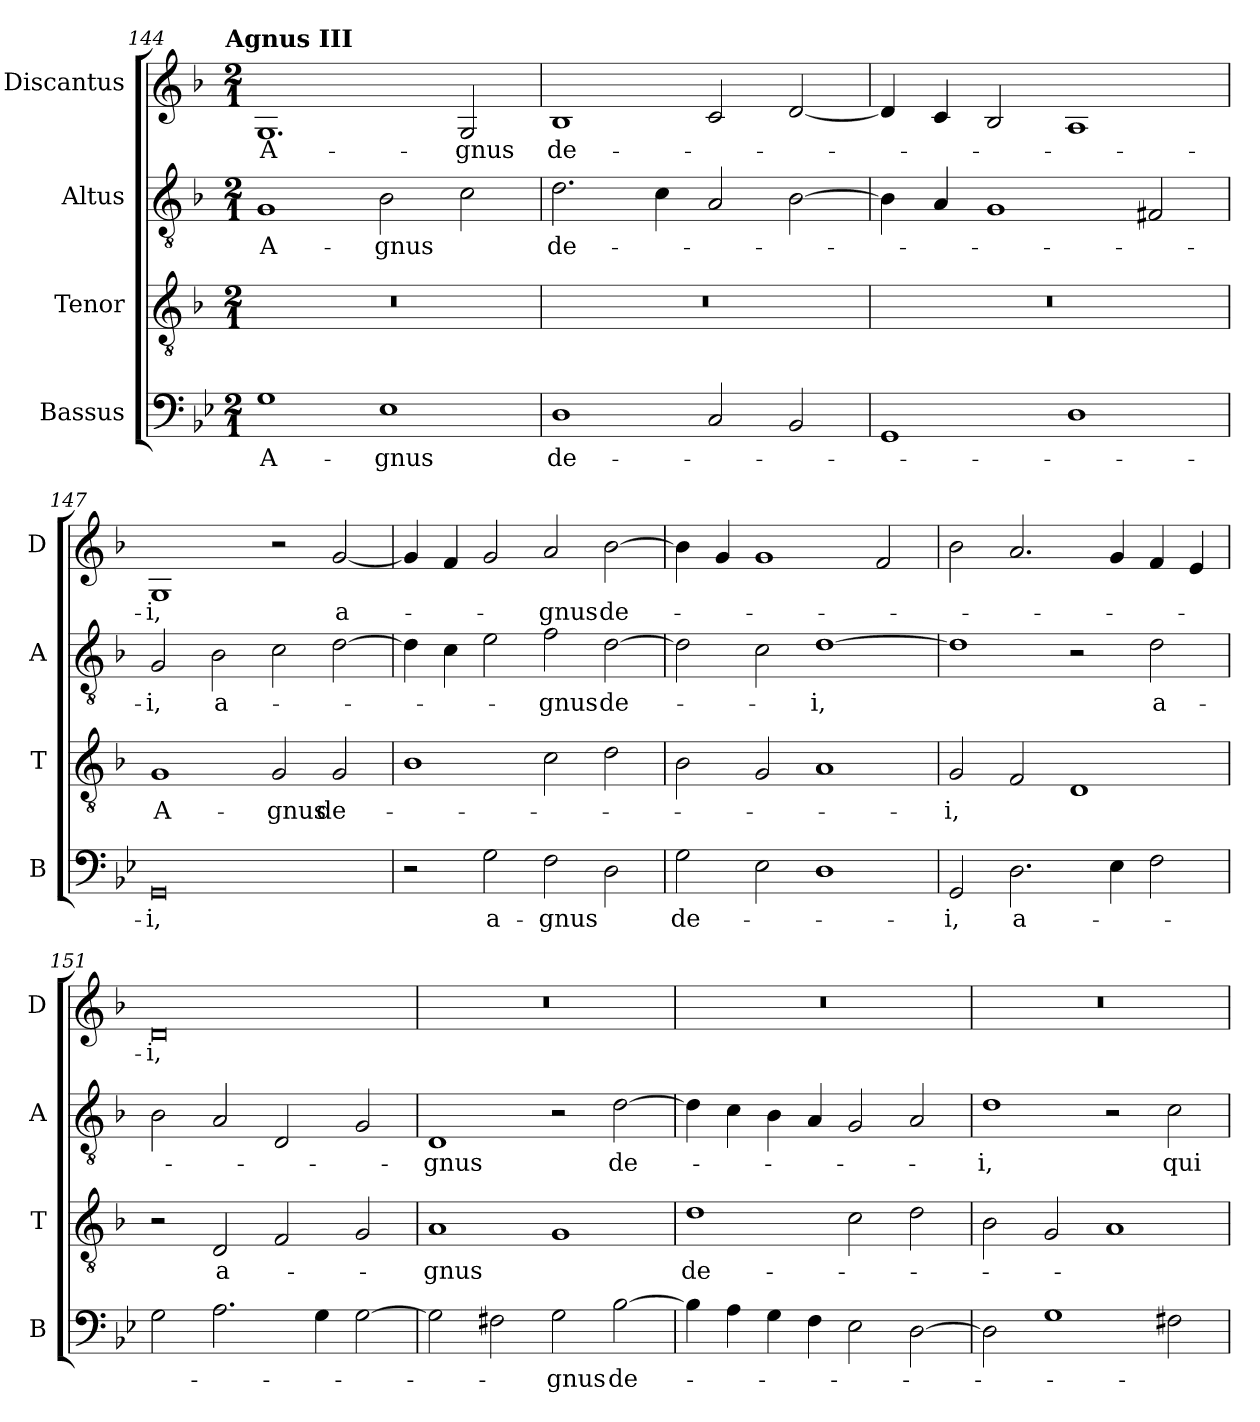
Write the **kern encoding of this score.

**kern	**text	**kern	**text	**kern	**text	**kern	**text
*part4	*part4	*part3	*part3	*part2	*part2	*part1	*part1
*staff4	*staff4	*staff3	*staff3	*staff2	*staff2	*staff1	*staff1
*I"Bassus	*	*I"Tenor	*	*I"Altus	*	*I"Discantus	*
*I'B	*	*I'T	*	*I'A	*	*I'D	*
!!LO:LB:g=z
*clefF4	*	*clefGv2	*	*clefGv2	*	*clefG2	*
*k[b-e-]	*	*k[b-]	*	*k[b-]	*	*k[b-]	*
!!LO:TX:omd:t=Agnus III
*M2/1	*	*M2/1	*	*M2/1	*	*M2/1	*
*MM300	*	*MM300	*	*MM300	*	*MM300	*
=144	=144	=144	=144	=144	=144	=144	=144
1G	A-	0r	.	1G	A-	1.G	A-
1E-	-gnus	.	.	2B-	-gnus	.	.
.	.	.	.	2c	.	2G	-gnus
=145	=145	=145	=145	=145	=145	=145	=145
1D	de-	0r	.	2.d	de-	1B-	de-
.	.	.	.	4c	.	.	.
2C	.	.	.	2A	.	2c	.
2BB-	.	.	.	[2B-	.	[2d	.
=146	=146	=146	=146	=146	=146	=146	=146
1GG	.	0r	.	4B-]	.	4d]	.
.	.	.	.	4A	.	4c	.
.	.	.	.	1G	.	2B-	.
1D	.	.	.	.	.	1A	.
.	.	.	.	2F#X	.	.	.
=147	=147	=147	=147	=147	=147	=147	=147
0GG	-i,	1G	A-	2G	-i,	1G	-i,
.	.	.	.	2B-	a-	.	.
.	.	2G	-gnus	2c	.	2r	.
.	.	2G	de-	[2d	.	[2g	a-
=148	=148	=148	=148	=148	=148	=148	=148
2r	.	1B-	.	4d]	.	4g]	.
.	.	.	.	4c	.	4f	.
2G	a-	.	.	2e	.	2g	.
2F	-gnus	2c	.	2f	-gnus	2a	-gnus
2D	.	2d	.	[2d	de-	[2b-	de-
=149	=149	=149	=149	=149	=149	=149	=149
2G	de-	2B-	.	2d]	.	4b-]	.
.	.	.	.	.	.	4g	.
2E-	.	2G	.	2c	.	1g	.
1D	.	1A	.	[1d	-i,	.	.
.	.	.	.	.	.	2f	.
=150	=150	=150	=150	=150	=150	=150	=150
2GG	-i,	2G	-i,	1d]	.	2b-	.
2.D	a-	2F	.	.	.	2.a	.
.	.	1D	.	2r	.	.	.
4E-	.	.	.	.	.	4g	.
2F	.	.	.	2d	a-	4f	.
.	.	.	.	.	.	4e	.
=151	=151	=151	=151	=151	=151	=151	=151
2G	.	2r	.	2B-	.	0d	-i,
2.A	.	2D	a-	2A	.	.	.
.	.	2F	.	2D	.	.	.
4G	.	.	.	.	.	.	.
[2G	.	2G	.	2G	.	.	.
=152	=152	=152	=152	=152	=152	=152	=152
2G]	.	1A	-gnus	1D	-gnus	0r	.
2F#X	.	.	.	.	.	.	.
2G	-gnus	1G	.	2r	.	.	.
[2B-	de-	.	.	[2d	de-	.	.
=153	=153	=153	=153	=153	=153	=153	=153
4B-]	.	1d	de-	4d]	.	0r	.
4A	.	.	.	4c	.	.	.
4G	.	.	.	4B-	.	.	.
4F	.	.	.	4A	.	.	.
2E-	.	2c	.	2G	.	.	.
[2D	.	2d	.	2A	.	.	.
=154	=154	=154	=154	=154	=154	=154	=154
2D]	.	2B-	.	1d	-i,	0r	.
1G	.	2G	.	.	.	.	.
.	.	1A	.	2r	.	.	.
2F#X	.	.	.	2c	qui	.	.
=	=	=	=	=	=	=	=
*-	*-	*-	*-	*-	*-	*-	*-
